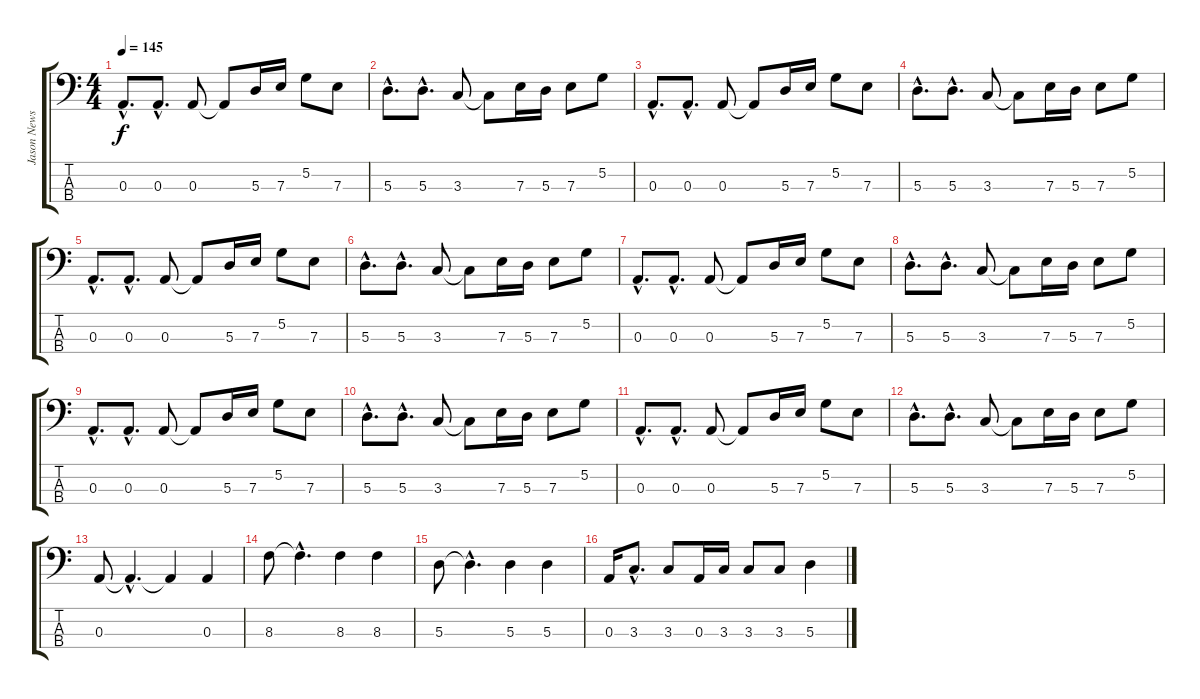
\track ("Jason Newsted" "Jason News") {instrument electricbassfinger}
\staff {score tabs}
\tuning (G2 D2 A1 E1) {hide}
\ts (4 4)
\tempo 145
\clef f4
\ks c
0.3{hac}.8{d dy f} 0.3{hac}.8{d} 0.3.8 0.3{t}.8 5.3.16 7.3.16 5.2.8 7.3.8 |
5.3{hac}.8{d} 5.3{hac}.8{d} 3.3.8 3.3{t}.8 7.3.16 5.3.16 7.3.8 5.2.8 |
0.3{hac}.8{d} 0.3{hac}.8{d} 0.3.8 0.3{t}.8 5.3.16 7.3.16 5.2.8 7.3.8 |
5.3{hac}.8{d} 5.3{hac}.8{d} 3.3.8 3.3{t}.8 7.3.16 5.3.16 7.3.8 5.2.8 |
0.3{hac}.8{d} 0.3{hac}.8{d} 0.3.8 0.3{t}.8 5.3.16 7.3.16 5.2.8 7.3.8 |
5.3{hac}.8{d} 5.3{hac}.8{d} 3.3.8 3.3{t}.8 7.3.16 5.3.16 7.3.8 5.2.8 |
0.3{hac}.8{d} 0.3{hac}.8{d} 0.3.8 0.3{t}.8 5.3.16 7.3.16 5.2.8 7.3.8 |
5.3{hac}.8{d} 5.3{hac}.8{d} 3.3.8 3.3{t}.8 7.3.16 5.3.16 7.3.8 5.2.8 |
0.3{hac}.8{d} 0.3{hac}.8{d} 0.3.8 0.3{t}.8 5.3.16 7.3.16 5.2.8 7.3.8 |
5.3{hac}.8{d} 5.3{hac}.8{d} 3.3.8 3.3{t}.8 7.3.16 5.3.16 7.3.8 5.2.8 |
0.3{hac}.8{d} 0.3{hac}.8{d} 0.3.8 0.3{t}.8 5.3.16 7.3.16 5.2.8 7.3.8 |
5.3{hac}.8{d} 5.3{hac}.8{d} 3.3.8 3.3{t}.8 7.3.16 5.3.16 7.3.8 5.2.8 |
0.3.8 0.3{hac t}.4{d} 0.3{t}.4 0.3.4 |
8.3.8 8.3{hac t}.4{d} 8.3.4 8.3.4 |
5.3.8 5.3{hac t}.4{d} 5.3.4 5.3.4 |
0.3.16 3.3{hac}.8{d} 3.3.8 0.3.16 3.3.16 3.3.8 3.3.8 5.3.4
